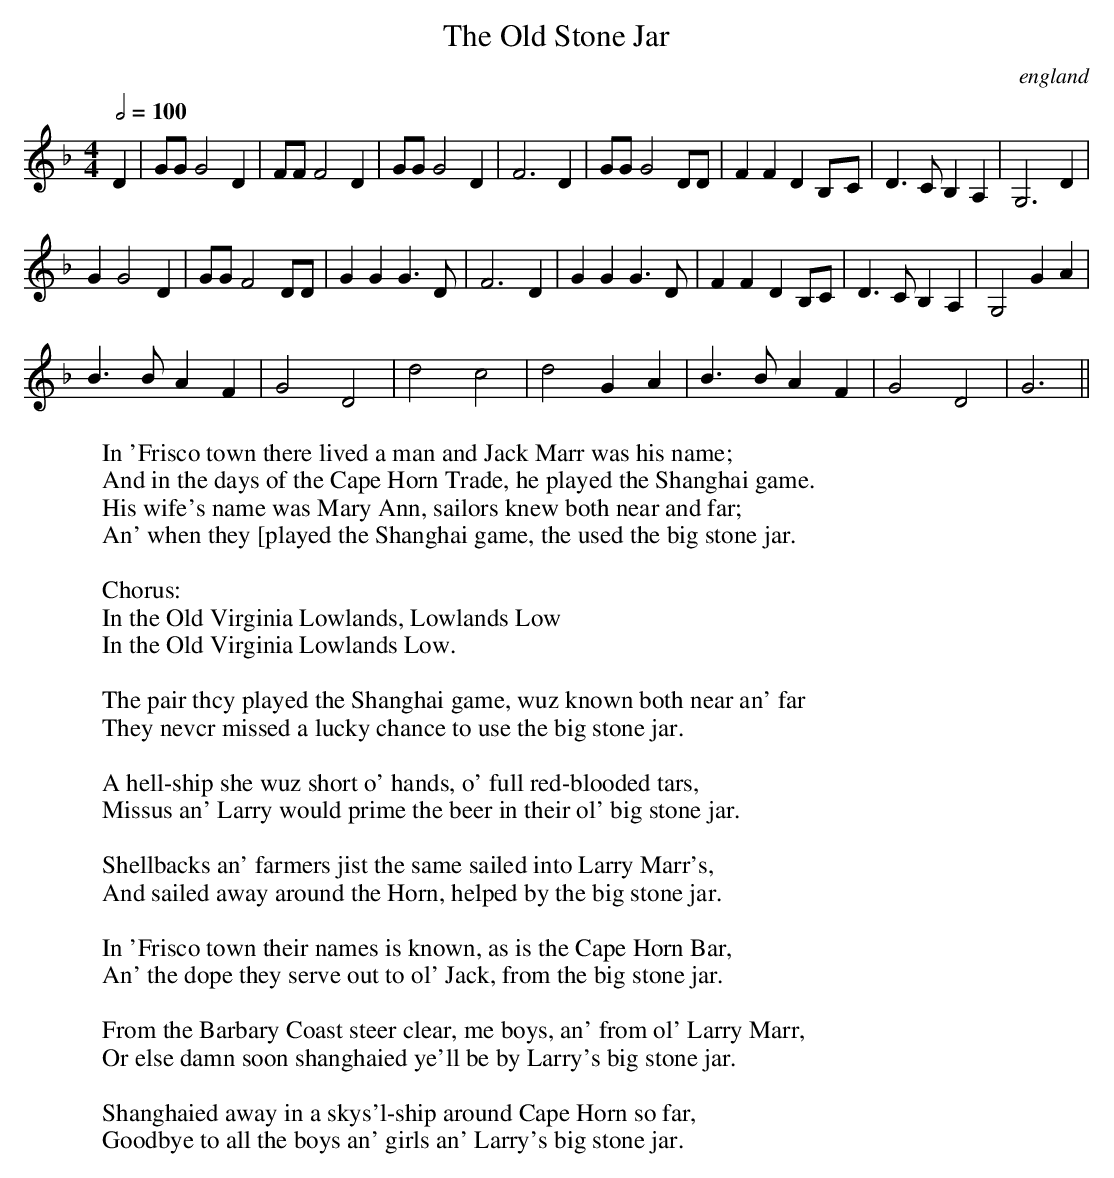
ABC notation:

X:1
T:Old Stone Jar, The
O:england
M:4/4
L:1/8
Q:2/4=100
W:In 'Frisco town there lived a man and Jack Marr was his name;
W:And in the days of the Cape Horn Trade, he played the Shanghai game.
W:His wife's name was Mary Ann, sailors knew both near and far;
W:An' when they [played the Shanghai game, the used the big stone jar.
W:
W:  Chorus:
W:  In the Old Virginia Lowlands, Lowlands Low
W:  In the Old Virginia Lowlands Low.
W:
W:The pair thcy played the Shanghai game, wuz known both near an' far
W:They nevcr missed a lucky chance to use the big stone jar.
W:
W:A hell-ship she wuz short o' hands, o' full red-blooded tars,
W:Missus an' Larry would prime the beer in their ol' big stone jar.
W:
W:Shellbacks an' farmers jist the same sailed into Larry Marr's,
W:And sailed away around the Horn, helped by the big stone jar.
W:
W:In 'Frisco town their names is known, as is the Cape Horn Bar,
W:An' the dope they serve out to ol' Jack, from the big stone jar.
W:
W:From the Barbary Coast steer clear, me boys, an' from ol' Larry Marr,
W:Or else damn soon shanghaied ye'll be by Larry's big stone jar.
W:
W:Shanghaied away in a skys'l-ship around Cape Horn so far,
W:Goodbye to all the boys an' girls an' Larry's big stone jar.
K:F
D2|GGG4D2|FFF4D2|GGG4D2|F6D2|\
GGG4DD|F2F2 D2B,-C|D3C B,2A,2|G,6 D2|
G2G4D2|GGF4DD|G2G2 G3D|F6D2|\
G2G2 G3D|F2F2 D2B,C|D3C B,2A,2|G,4 G2A2 |
B3B A2F2|G4 D4|d4 c4|d4 G2A2|\
B3B A2F2|G4 D4|G6||
